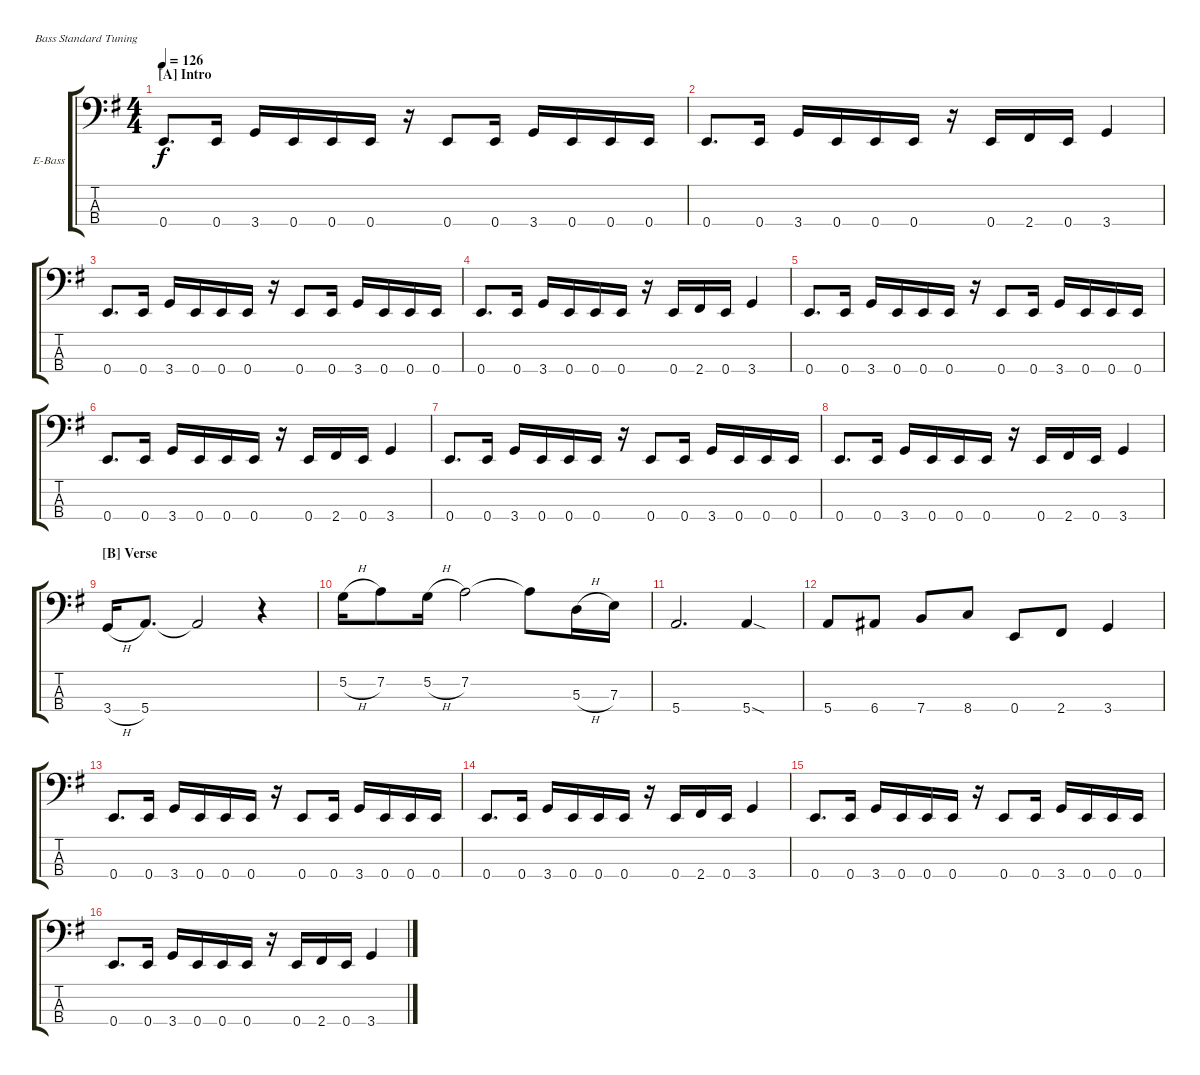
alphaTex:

\defaultSystemsLayout 4
\bracketExtendMode groupsimilarinstruments
\firstSystemTrackNameOrientation horizontal
\otherSystemsTrackNameOrientation horizontal
\track ("Bass" "E-Bass") {instrument electricbassfinger}
\staff {score tabs}
\tuning (G2 D2 A1 E1)
\ts (4 4)
\section ("A" "Intro")
\tempo 126
\clef f4
\scale
1.08575
\ks g
0.4.8{d dy f instrument electricbassfinger} 0.4.16 3.4.16 0.4.16 0.4.16 0.4.16 r.16 0.4.8 0.4.16 3.4.16 0.4.16 0.4.16 0.4.16 |
\scale
0.91425 0.4.8{d} 0.4.16 3.4.16 0.4.16 0.4.16 0.4.16 r.16 0.4.16 2.4.16 0.4.16 3.4.4 |
\scale
1.05549 0.4.8{d} 0.4.16 3.4.16 0.4.16 0.4.16 0.4.16 r.16 0.4.8 0.4.16 3.4.16 0.4.16 0.4.16 0.4.16 |
\scale
0.944515 0.4.8{d} 0.4.16 3.4.16 0.4.16 0.4.16 0.4.16 r.16 0.4.16 2.4.16 0.4.16 3.4.4 |
\scale
1.05549 0.4.8{d} 0.4.16 3.4.16 0.4.16 0.4.16 0.4.16 r.16 0.4.8 0.4.16 3.4.16 0.4.16 0.4.16 0.4.16 |
\scale
0.944515 0.4.8{d} 0.4.16 3.4.16 0.4.16 0.4.16 0.4.16 r.16 0.4.16 2.4.16 0.4.16 3.4.4 |
\scale
1.05549 0.4.8{d} 0.4.16 3.4.16 0.4.16 0.4.16 0.4.16 r.16 0.4.8 0.4.16 3.4.16 0.4.16 0.4.16 0.4.16 |
\scale
0.944515 0.4.8{d} 0.4.16 3.4.16 0.4.16 0.4.16 0.4.16 r.16 0.4.16 2.4.16 0.4.16 3.4.4 |
\section ("B" "Verse")
\scale
1.05549 3.4{h}.16 5.4.8{d} 5.4{t}.2 r.4 |
\scale
0.944515 5.2{h}.16 7.2.8 5.2{h}.16 7.2.2 7.2{t}.8 5.3{h}.16 7.3.16 |
\scale
1.05549 5.4.2{d} 5.4{sod}.4 |
\scale
0.944515 5.4.8 6.4.8 7.4.8 8.4.8 0.4.8 2.4.8 3.4.4 |
\scale
1.05549 0.4.8{d} 0.4.16 3.4.16 0.4.16 0.4.16 0.4.16 r.16 0.4.8 0.4.16 3.4.16 0.4.16 0.4.16 0.4.16 |
\scale
0.944515 0.4.8{d} 0.4.16 3.4.16 0.4.16 0.4.16 0.4.16 r.16 0.4.16 2.4.16 0.4.16 3.4.4 |
\scale
1.05549 0.4.8{d} 0.4.16 3.4.16 0.4.16 0.4.16 0.4.16 r.16 0.4.8 0.4.16 3.4.16 0.4.16 0.4.16 0.4.16 |
\scale
0.944515 0.4.8{d} 0.4.16 3.4.16 0.4.16 0.4.16 0.4.16 r.16 0.4.16 2.4.16 0.4.16 3.4.4
